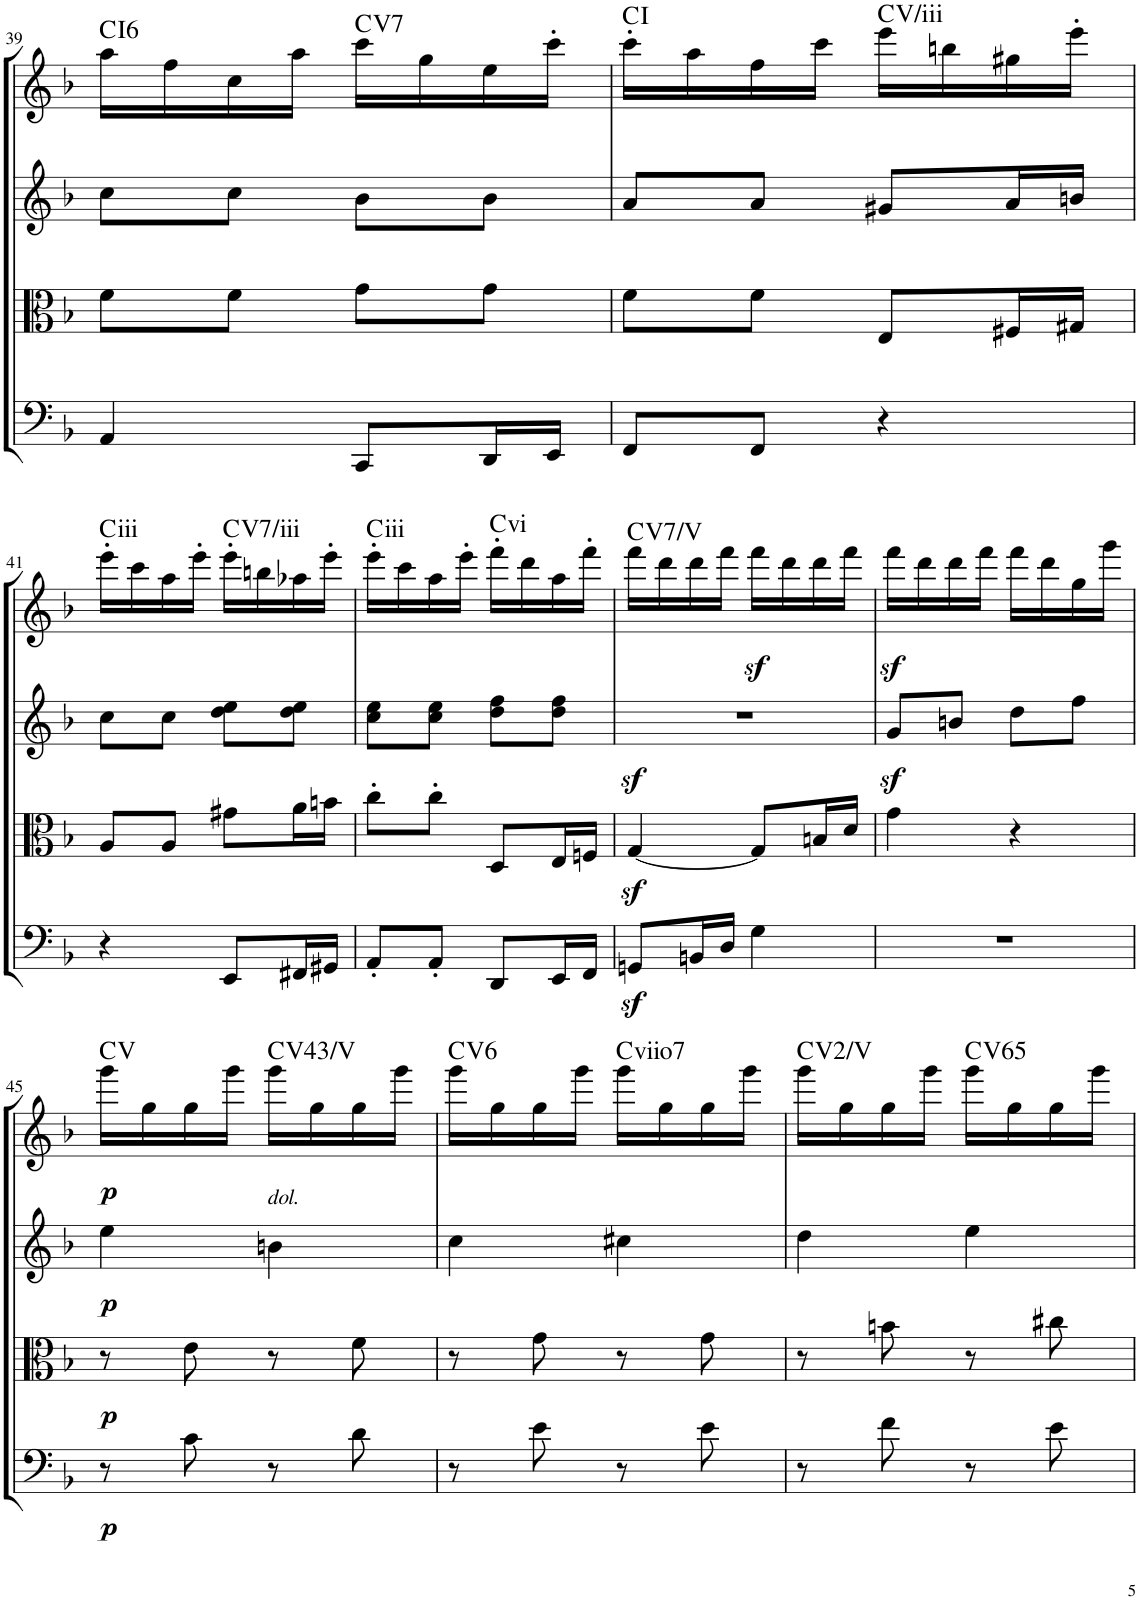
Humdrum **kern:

**kern	**dynam	**kern	**dynam	**kern	**dynam	**kern	**dynam	**harte
*part4	*part4	*part3	*part3	*part2	*part2	*part1	*part1	*part1
*staff4	*staff4	*staff3	*staff3	*staff2	*staff2	*staff1	*staff1	*
*I"Cello	*	*I"Viola	*	*I"2nd Violin	*	*I"1st Violin	*	*
*	*	*I'Vla	*	*I'Vln	*	*I'Vln	*	*
!!LO:PB:g=z
*clefF4	*	*clefC3	*	*clefG2	*	*clefG2	*	*
*k[b-]	*	*k[b-]	*	*k[b-]	*	*k[b-]	*	*
*F:	*	*F:	*	*F:	*	*F:	*	*
*M2/4	*	*M2/4	*	*M2/4	*	*M2/4	*	*
=39	=39	=39	=39	=39	=39	=39	=39	=39
!	!	!	!	!	!	!	!	!LO:H:kt=6
4AA/	.	8f\L	.	8cc\L	.	16aa\LL	.	C:maj6
.	.	.	.	.	.	16ff\	.	.
.	.	8f\J	.	8cc\J	.	16cc\	.	.
.	.	.	.	.	.	16aa\JJ	.	.
!	!	!	!	!	!	!	!	!LO:H:kt=7
8CC/L	.	8g\L	.	8b-\L	.	16ccc\LL	.	C:7
.	.	.	.	.	.	16gg\	.	.
16DD/L	.	8g\J	.	8b-\J	.	16ee\	.	.
16EE/JJ	.	.	.	.	.	16ccc'\JJ	.	.
=40	=40	=40	=40	=40	=40	=40	=40	=40
8FF/L	.	8f\L	.	8a/L	.	16ccc'\LL	.	C:maj
.	.	.	.	.	.	16aa\	.	.
8FF/J	.	8f\J	.	8a/J	.	16ff\	.	.
.	.	.	.	.	.	16ccc\JJ	.	.
4r	.	8E/L	.	8g#X/L	.	16eee\LL	.	C:maj
.	.	.	.	.	.	16bbn\	.	.
.	.	16F#X/L	.	16a/L	.	16gg#X\	.	.
.	.	16G#X/JJ	.	16bn/JJ	.	16eee'\JJ	.	.
!!LO:LB:g=z
=41	=41	=41	=41	=41	=41	=41	=41	=41
!	!	!	!	!	!	!	!	!LO:H:kt=iii
4r	.	8A/L	.	8cc\L	.	16eee'\LL	.	.
.	.	.	.	.	.	16ccc\	.	.
.	.	8A/J	.	8cc\J	.	16aa\	.	.
.	.	.	.	.	.	16eee'\JJ	.	.
!	!	!	!	!	!	!	!	!LO:H:kt=7/
8EE/L	.	8g#X\L	.	8dd\ 8ee\L	.	16eee'\LL	.	C:maj
.	.	.	.	.	.	16bbn\	.	.
16FF#X/L	.	16a\L	.	8dd\ 8ee\J	.	16aa-X\	.	.
16GG#X/JJ	.	16bn\JJ	.	.	.	16eee'\JJ	.	.
=42	=42	=42	=42	=42	=42	=42	=42	=42
!	!	!	!	!	!	!	!	!LO:H:kt=iii
8AA'/L	.	8cc'\L	.	8cc\ 8ee\L	.	16eee'\LL	.	.
.	.	.	.	.	.	16ccc\	.	.
8AA'/J	.	8cc'\J	.	8cc\ 8ee\J	.	16aa\	.	.
.	.	.	.	.	.	16eee'\JJ	.	.
!	!	!	!	!	!	!	!	!LO:H:kt=vi
8DD/L	.	8D/L	.	8dd\ 8ff\L	.	16fff'\LL	.	.
.	.	.	.	.	.	16ddd\	.	.
16EE/L	.	16E/L	.	8dd\ 8ff\J	.	16aa\	.	.
16FF/JJ	.	16Fn/JJ	.	.	.	16fff'\JJ	.	.
=43	=43	=43	=43	=43	=43	=43	=43	=43
!	!	!	!	!	!LO:DY:b	!	!	!LO:H:kt=V
8GGnz</L	.	[4Gz</	.	2r	sf	16fff\LL	.	.
.	.	.	.	.	.	16ddd\	.	.
16BBn/L	.	.	.	.	.	16ddd\	.	.
16D/JJ	.	.	.	.	.	16fff\JJ	.	.
4G\	.	8G/L]	.	.	.	16fffz<\LL	.	.
.	.	.	.	.	.	16ddd\	.	.
.	.	16Bn/L	.	.	.	16ddd\	.	.
.	.	16d/JJ	.	.	.	16fff\JJ	.	.
=44	=44	=44	=44	=44	=44	=44	=44	=44
2r	.	4g\	.	8gz</L	.	16fffz<\LL	.	.
.	.	.	.	.	.	16ddd\	.	.
.	.	.	.	8bn/J	.	16ddd\	.	.
.	.	.	.	.	.	16fff\JJ	.	.
.	.	4r	.	8dd\L	.	16fff\LL	.	.
.	.	.	.	.	.	16ddd\	.	.
.	.	.	.	8ff\J	.	16gg\	.	.
.	.	.	.	.	.	16ggg\JJ	.	.
!!LO:LB:g=z
=45	=45	=45	=45	=45	=45	=45	=45	=45
!	!LO:DY:b	!	!LO:DY:b	!	!LO:DY:b	!	!LO:DY:b	!
8r	p	8r	p	4ee\	p	16ggg\LL	p	C:maj
.	.	.	.	.	.	16gg\	.	.
8c\	.	8e\	.	.	.	16gg\	.	.
.	.	.	.	.	.	16ggg\JJ	.	.
!	!	!	!	!LO:TX:a:i:t=dol.	!	!	!	!LO:H:kt=V
8r	.	8r	.	4bn\	.	16ggg\LL	.	.
.	.	.	.	.	.	16gg\	.	.
8d\	.	8f\	.	.	.	16gg\	.	.
.	.	.	.	.	.	16ggg\JJ	.	.
=46	=46	=46	=46	=46	=46	=46	=46	=46
!	!	!	!	!	!	!	!	!LO:H:kt=6
8r	.	8r	.	4cc\	.	16ggg\LL	.	C:maj6
.	.	.	.	.	.	16gg\	.	.
8e\	.	8g\	.	.	.	16gg\	.	.
.	.	.	.	.	.	16ggg\JJ	.	.
!	!	!	!	!	!	!	!	!LO:H:kt=viio
8r	.	8r	.	4cc#X\	.	16ggg\LL	.	.
.	.	.	.	.	.	16gg\	.	.
8e\	.	8g\	.	.	.	16gg\	.	.
.	.	.	.	.	.	16ggg\JJ	.	.
=47	=47	=47	=47	=47	=47	=47	=47	=47
!	!	!	!	!	!	!	!	!LO:H:kt=V
8r	.	8r	.	4dd\	.	16ggg\LL	.	.
.	.	.	.	.	.	16gg\	.	.
8f\	.	8bn\	.	.	.	16gg\	.	.
.	.	.	.	.	.	16ggg\JJ	.	.
!	!	!	!	!	!	!	!	!LO:H:kt=65
8r	.	8r	.	4ee\	.	16ggg\LL	.	C:maj
.	.	.	.	.	.	16gg\	.	.
8e\	.	8cc#X\	.	.	.	16gg\	.	.
.	.	.	.	.	.	16ggg\JJ	.	.
=	=	=	=	=	=	=	=	=
*-	*-	*-	*-	*-	*-	*-	*-	*-
